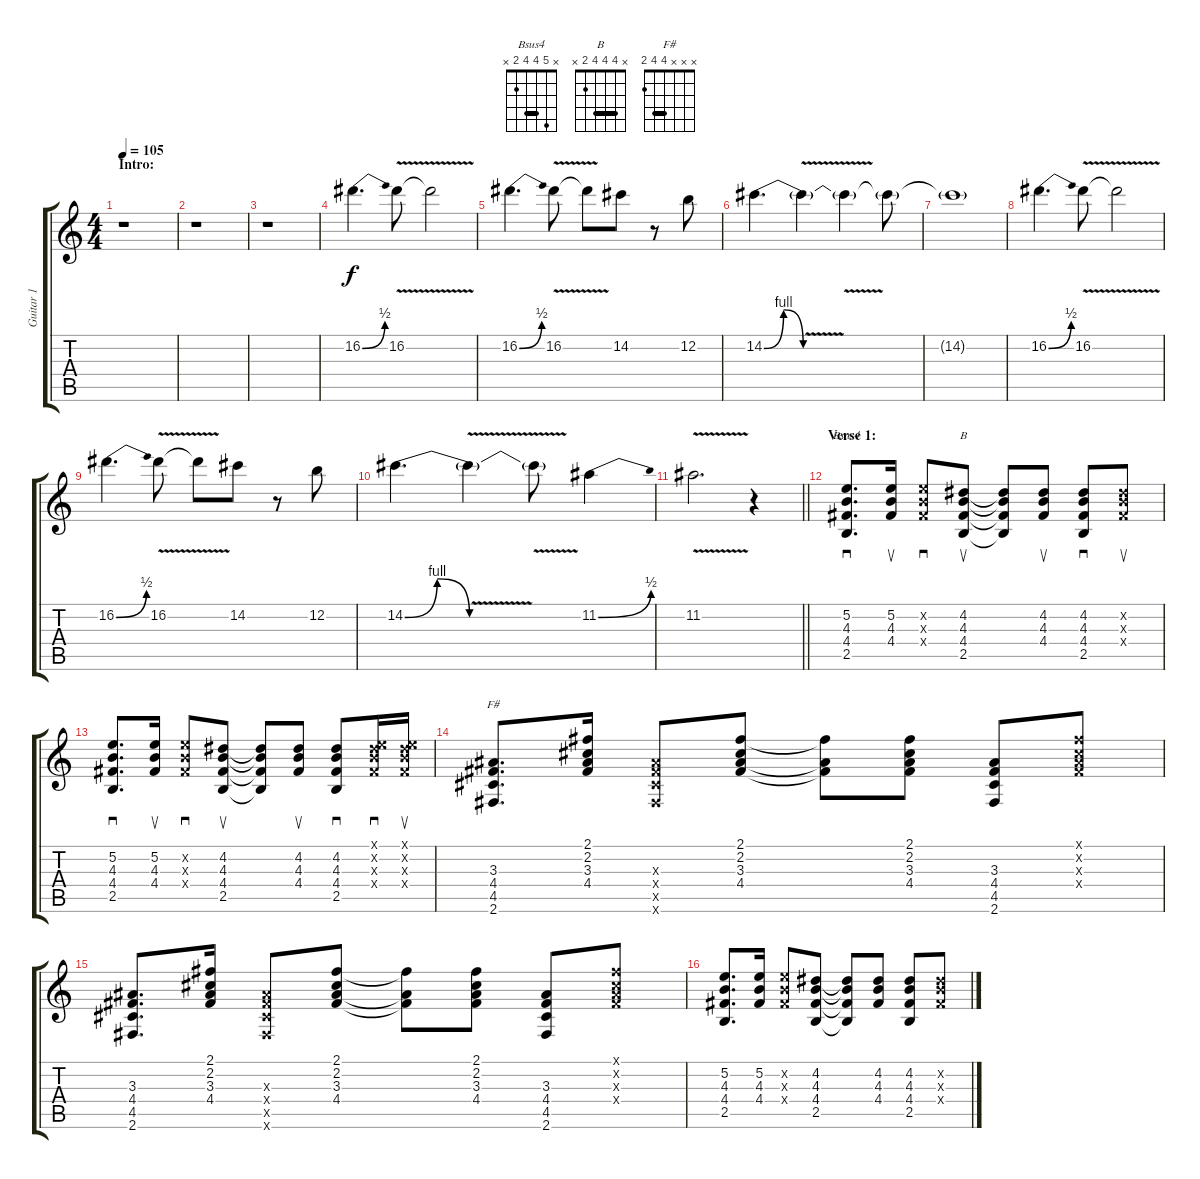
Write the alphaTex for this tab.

\track ("Guitar 1" "Guitar 1") {instrument overdrivenguitar}
\staff {score tabs}
\tuning (E4 B3 G3 D3 A2 E2) {hide}
\chord ("Bsus4" x 5 4 4 2 x) {barre 4}
\chord ("B" x 4 4 4 2 x) {barre 4}
\chord ("F#" x x x 4 4 2) {barre 4}
\ts (4 4)
\section ("" "Intro:")
\tempo 105
\clef g2
\ks c
r.1{dy f instrument overdrivenguitar} |
r.1 |
r.1 |
16.2{be (bend 0 0 60 2)}.4{d volume 16 balance 0 instrument overdrivenguitar} 16.2{v}.8 16.2{t}.2 |
16.2{be (bend 0 0 60 2)}.4{d} 16.2{v}.8 16.2{t}.8 14.2.8 r.8 12.2.8 |
14.2{be (bendrelease 0 0 30 4 30 4 60 0)}.4{d} 14.2{v t}.4 14.2{t}.4 14.2{t}.8 |
14.2{t}.1{volume 5} |
16.2{be (bend 0 0 60 2)}.4{d} 16.2{v}.8 16.2{t}.2 |
16.2{be (bend 0 0 60 2)}.4{d volume 16 instrument overdrivenguitar} 16.2{v}.8 16.2{t}.8 14.2.8 r.8 12.2.8 |
14.2{be (bendrelease 0 0 30 4 30 4 60 0)}.4{d} 14.2{v t}.4 14.2{t}.8 11.2{be (bend 0 0 60 2)}.4 |
\barLineRight lightlight
11.2{v}.2{d} r.4 |
\section ("" "Verse 1:")
(5.2 4.3 4.4 2.5).8{d sd ch "Bsus4" volume 9 balance 0 instrument acousticguitarsteel} (5.2 4.3 4.4).16{su} (5.2{x} 4.3{x} 4.4{x}).8{sd} (4.2 4.3 4.4 2.5).8{su ch "B"} (4.2{t} 4.3{t} 4.4{t} 2.5{t}).8 (4.2 4.3 4.4).8{su} (4.2 4.3 4.4 2.5).8{sd} (4.2{x} 4.3{x} 4.4{x}).8{su} |
(5.2 4.3 4.4 2.5).8{d sd} (5.2 4.3 4.4).16{su} (5.2{x} 4.3{x} 4.4{x}).8{sd} (4.2 4.3 4.4 2.5).8{su} (4.2{t} 4.3{t} 4.4{t} 2.5{t}).8 (4.2 4.3 4.4).8{su} (4.2 4.3 4.4 2.5).8{sd} (0.1{x} 4.2{x} 4.3{x} 4.4{x}).16{sd} (0.1{x} 4.2{x} 4.3{x} 4.4{x}).16{su} |
(3.3 4.4 4.5 2.6).8{d ch "F#"} (2.1 2.2 3.3 4.4).16 (3.3{x} 4.4{x} 4.5{x} 2.6{x}).8 (2.1 2.2 3.3 4.4).8 (2.1{t} 3.3{t} 4.4{t}).8 (2.1 2.2 3.3 4.4).8 (3.3 4.4 4.5 2.6).8 (2.1{x} 2.2{x} 3.3{x} 4.4{x}).8 |
(3.3 4.4 4.5 2.6).8{d} (2.1 2.2 3.3 4.4).16 (3.3{x} 4.4{x} 4.5{x} 2.6{x}).8 (2.1 2.2 3.3 4.4).8 (2.1{t} 3.3{t} 4.4{t}).8 (2.1 2.2 3.3 4.4).8 (3.3 4.4 4.5 2.6).8 (2.1{x} 2.2{x} 3.3{x} 4.4{x}).8 |
(5.2 4.3 4.4 2.5).8{d} (5.2 4.3 4.4).16 (5.2{x} 4.3{x} 4.4{x}).8 (4.2 4.3 4.4 2.5).8 (4.2{t} 4.3{t} 4.4{t} 2.5{t}).8 (4.2 4.3 4.4).8 (4.2 4.3 4.4 2.5).8 (4.2{x} 4.3{x} 4.4{x}).8
